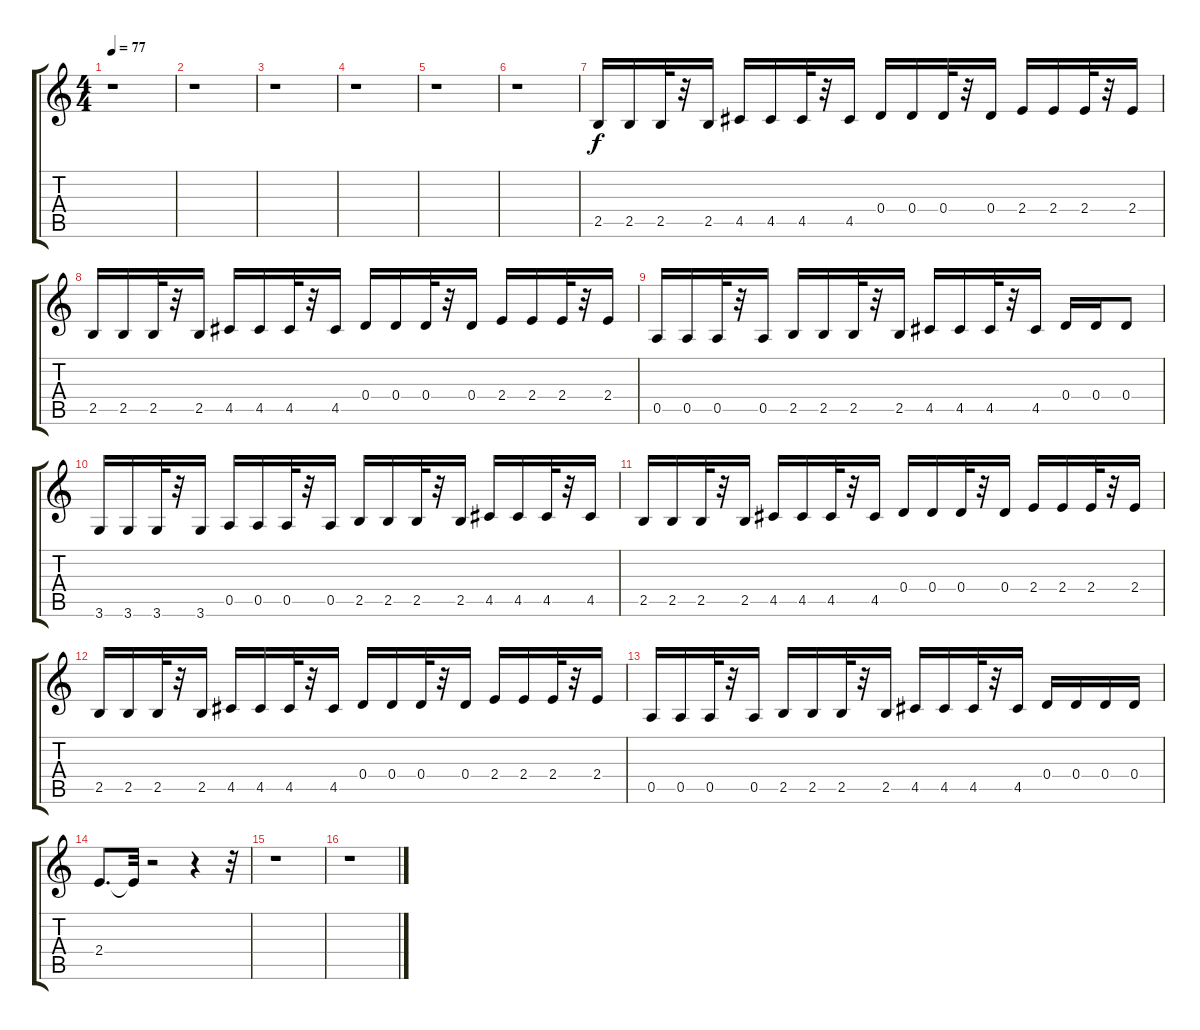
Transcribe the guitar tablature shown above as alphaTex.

\track "" {instrument distortionguitar}
\staff {score tabs}
\tuning (E4 B3 G3 D3 A2 E2) {hide}
\ts (4 4)
\tempo 77
\clef g2
\ks c
r.1{dy f} |
r.1 |
r.1 |
r.1 |
r.1 |
r.1 |
2.5.16 2.5.16 2.5.32 r.32 2.5.16 4.5.16 4.5.16 4.5.32 r.32 4.5.16 0.4.16 0.4.16 0.4.32 r.32 0.4.16 2.4.16 2.4.16 2.4.32 r.32 2.4.16 |
2.5.16 2.5.16 2.5.32 r.32 2.5.16 4.5.16 4.5.16 4.5.32 r.32 4.5.16 0.4.16 0.4.16 0.4.32 r.32 0.4.16 2.4.16 2.4.16 2.4.32 r.32 2.4.16 |
0.5.16 0.5.16 0.5.32 r.32 0.5.16 2.5.16 2.5.16 2.5.32 r.32 2.5.16 4.5.16 4.5.16 4.5.32 r.32 4.5.16 0.4.16 0.4.16 0.4.8 |
3.6.16 3.6.16 3.6.32 r.32 3.6.16 0.5.16 0.5.16 0.5.32 r.32 0.5.16 2.5.16 2.5.16 2.5.32 r.32 2.5.16 4.5.16 4.5.16 4.5.32 r.32 4.5.16 |
2.5.16 2.5.16 2.5.32 r.32 2.5.16 4.5.16 4.5.16 4.5.32 r.32 4.5.16 0.4.16 0.4.16 0.4.32 r.32 0.4.16 2.4.16 2.4.16 2.4.32 r.32 2.4.16 |
2.5.16 2.5.16 2.5.32 r.32 2.5.16 4.5.16 4.5.16 4.5.32 r.32 4.5.16 0.4.16 0.4.16 0.4.32 r.32 0.4.16 2.4.16 2.4.16 2.4.32 r.32 2.4.16 |
0.5.16 0.5.16 0.5.32 r.32 0.5.16 2.5.16 2.5.16 2.5.32 r.32 2.5.16 4.5.16 4.5.16 4.5.32 r.32 4.5.16 0.4.16 0.4.16 0.4.16 0.4.16 |
2.4.8{d} 2.4{t}.32 r.2 r.4 r.32 |
r.1 |
r.1
